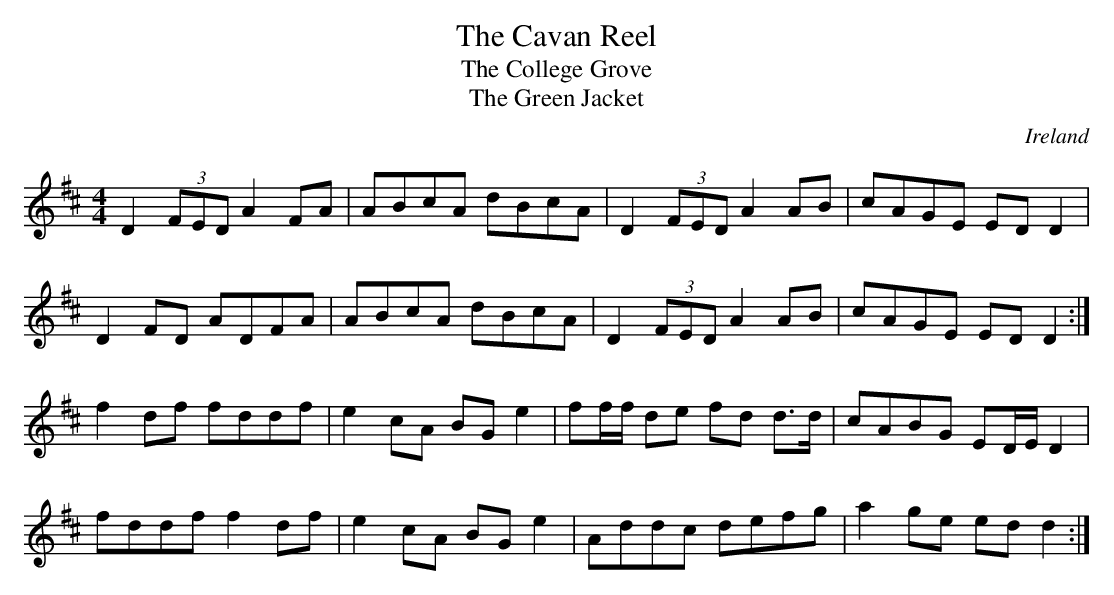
X:1
T:Cavan Reel, The
T:The College Grove
T:The Green Jacket
M:4/4
O:Ireland
L:1/8
K:D
D2 (3FED A2 FA|ABcA dBcA|D2 (3FED A2 AB|cAGE ED D2|
D2 FD ADFA|ABcA dBcA|D2 (3FED A2 AB|cAGE ED D2:|]
f2 df fddf|e2 cA BG e2|ff/f/ de fd d>d|cABG ED/E/ D2|
fddf f2 df|e2 cA BG e2|Addc defg|a2 ge ed d2:|]
